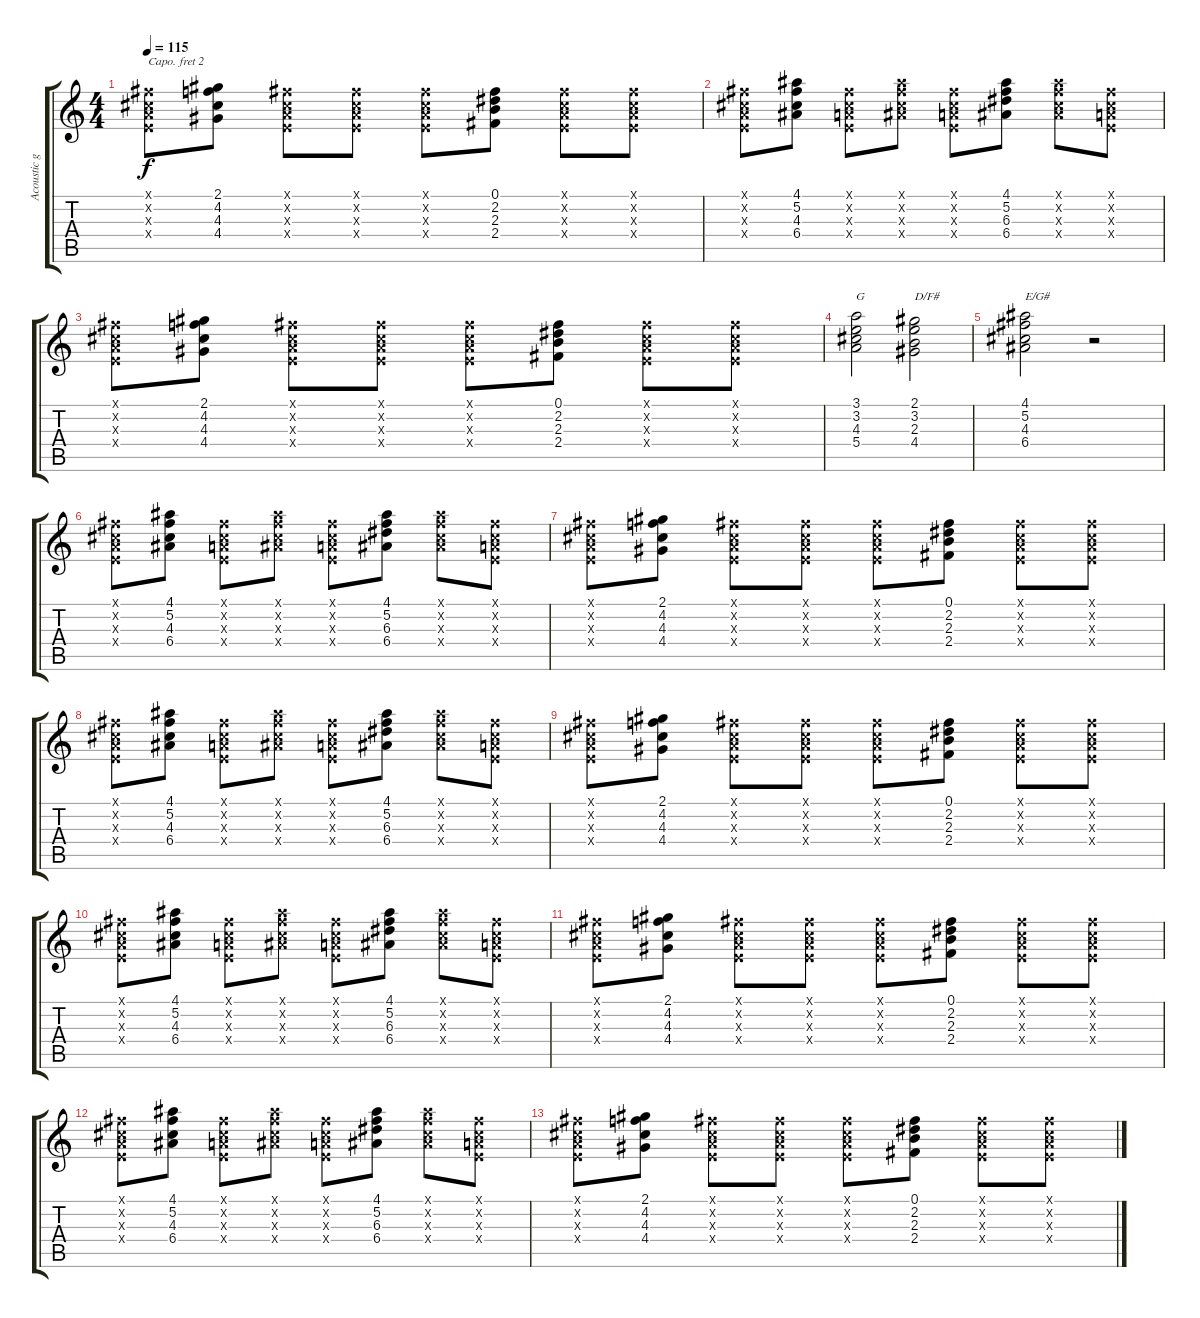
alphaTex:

\track ("Acoustic guitar capo 2" "Acoustic g") {instrument acousticguitarsteel}
\staff {score tabs}
\capo 2
\tuning (E4 B3 G3 D3 A2 E2) {hide}
\ts (4 4)
\tempo 115
\clef g2
\ks c
(0.1{x} 0.2{x} 0.3{x} 0.4{x}).8{dy f} (2.1 4.2 4.3 4.4).8 (0.1{x} 0.2{x} 0.3{x} 0.4{x}).8 (0.1{x} 0.2{x} 0.3{x} 0.4{x}).8 (0.1{x} 0.2{x} 0.3{x} 0.4{x}).8 (0.1 2.2 2.3 2.4).8 (0.1{x} 0.2{x} 0.3{x} 0.4{x}).8 (0.1{x} 0.2{x} 0.3{x} 0.4{x}).8 |
(0.1{x} 0.2{x} 0.3{x} 0.4{x}).8 (4.1 5.2 4.3 6.4).8 (0.1{x} 0.2{x} 0.3{x} 0.4{x}).8 (4.1{x} 5.2{x} 4.3{x} 6.4{x}).8 (0.1{x} 0.2{x} 0.3{x} 0.4{x}).8 (4.1 5.2 6.3 6.4).8 (4.1{x} 5.2{x} 4.3{x} 6.4{x}).8 (0.1{x} 0.2{x} 0.3{x} 0.4{x}).8 |
(0.1{x} 0.2{x} 0.3{x} 0.4{x}).8 (2.1 4.2 4.3 4.4).8 (0.1{x} 0.2{x} 0.3{x} 0.4{x}).8 (0.1{x} 0.2{x} 0.3{x} 0.4{x}).8 (0.1{x} 0.2{x} 0.3{x} 0.4{x}).8 (0.1 2.2 2.3 2.4).8 (0.1{x} 0.2{x} 0.3{x} 0.4{x}).8 (0.1{x} 0.2{x} 0.3{x} 0.4{x}).8 |
(3.1 3.2 4.3 5.4).2{txt "G"} (2.1 3.2 2.3 4.4).2{txt "D/F#"} |
(4.1 5.2 4.3 6.4).2{txt "E/G#"} r.2 |
(0.1{x} 0.2{x} 0.3{x} 0.4{x}).8 (4.1 5.2 4.3 6.4).8 (0.1{x} 0.2{x} 0.3{x} 0.4{x}).8 (4.1{x} 5.2{x} 4.3{x} 6.4{x}).8 (0.1{x} 0.2{x} 0.3{x} 0.4{x}).8 (4.1 5.2 6.3 6.4).8 (4.1{x} 5.2{x} 4.3{x} 6.4{x}).8 (0.1{x} 0.2{x} 0.3{x} 0.4{x}).8 |
(0.1{x} 0.2{x} 0.3{x} 0.4{x}).8 (2.1 4.2 4.3 4.4).8 (0.1{x} 0.2{x} 0.3{x} 0.4{x}).8 (0.1{x} 0.2{x} 0.3{x} 0.4{x}).8 (0.1{x} 0.2{x} 0.3{x} 0.4{x}).8 (0.1 2.2 2.3 2.4).8 (0.1{x} 0.2{x} 0.3{x} 0.4{x}).8 (0.1{x} 0.2{x} 0.3{x} 0.4{x}).8 |
(0.1{x} 0.2{x} 0.3{x} 0.4{x}).8 (4.1 5.2 4.3 6.4).8 (0.1{x} 0.2{x} 0.3{x} 0.4{x}).8 (4.1{x} 5.2{x} 4.3{x} 6.4{x}).8 (0.1{x} 0.2{x} 0.3{x} 0.4{x}).8 (4.1 5.2 6.3 6.4).8 (4.1{x} 5.2{x} 4.3{x} 6.4{x}).8 (0.1{x} 0.2{x} 0.3{x} 0.4{x}).8 |
(0.1{x} 0.2{x} 0.3{x} 0.4{x}).8 (2.1 4.2 4.3 4.4).8 (0.1{x} 0.2{x} 0.3{x} 0.4{x}).8 (0.1{x} 0.2{x} 0.3{x} 0.4{x}).8 (0.1{x} 0.2{x} 0.3{x} 0.4{x}).8 (0.1 2.2 2.3 2.4).8 (0.1{x} 0.2{x} 0.3{x} 0.4{x}).8 (0.1{x} 0.2{x} 0.3{x} 0.4{x}).8 |
(0.1{x} 0.2{x} 0.3{x} 0.4{x}).8 (4.1 5.2 4.3 6.4).8 (0.1{x} 0.2{x} 0.3{x} 0.4{x}).8 (4.1{x} 5.2{x} 4.3{x} 6.4{x}).8 (0.1{x} 0.2{x} 0.3{x} 0.4{x}).8 (4.1 5.2 6.3 6.4).8 (4.1{x} 5.2{x} 4.3{x} 6.4{x}).8 (0.1{x} 0.2{x} 0.3{x} 0.4{x}).8 |
(0.1{x} 0.2{x} 0.3{x} 0.4{x}).8 (2.1 4.2 4.3 4.4).8 (0.1{x} 0.2{x} 0.3{x} 0.4{x}).8 (0.1{x} 0.2{x} 0.3{x} 0.4{x}).8 (0.1{x} 0.2{x} 0.3{x} 0.4{x}).8 (0.1 2.2 2.3 2.4).8 (0.1{x} 0.2{x} 0.3{x} 0.4{x}).8 (0.1{x} 0.2{x} 0.3{x} 0.4{x}).8 |
(0.1{x} 0.2{x} 0.3{x} 0.4{x}).8 (4.1 5.2 4.3 6.4).8 (0.1{x} 0.2{x} 0.3{x} 0.4{x}).8 (4.1{x} 5.2{x} 4.3{x} 6.4{x}).8 (0.1{x} 0.2{x} 0.3{x} 0.4{x}).8 (4.1 5.2 6.3 6.4).8 (4.1{x} 5.2{x} 4.3{x} 6.4{x}).8 (0.1{x} 0.2{x} 0.3{x} 0.4{x}).8 |
(0.1{x} 0.2{x} 0.3{x} 0.4{x}).8 (2.1 4.2 4.3 4.4).8 (0.1{x} 0.2{x} 0.3{x} 0.4{x}).8 (0.1{x} 0.2{x} 0.3{x} 0.4{x}).8 (0.1{x} 0.2{x} 0.3{x} 0.4{x}).8 (0.1 2.2 2.3 2.4).8 (0.1{x} 0.2{x} 0.3{x} 0.4{x}).8 (0.1{x} 0.2{x} 0.3{x} 0.4{x}).8
